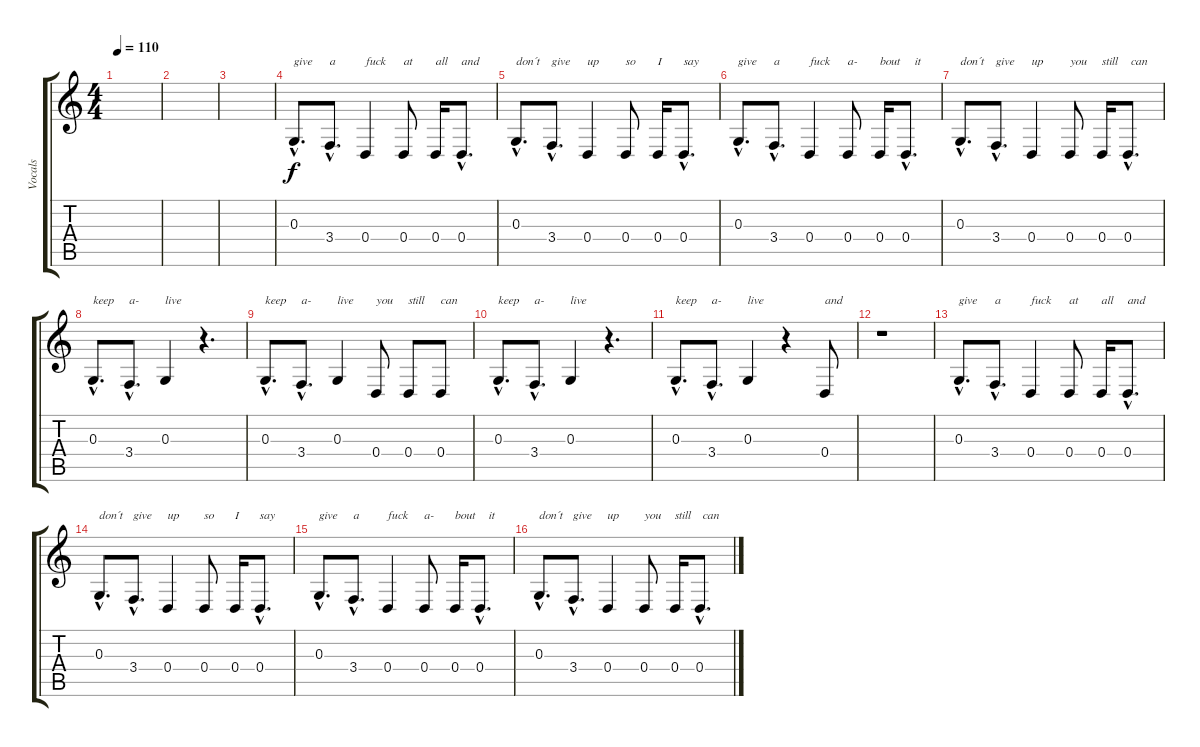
\track ("Vocals" "Vocals") {instrument lead6voice}
\staff {score tabs}
\tuning (E4 B3 G3 D3 A2 D2) {hide}
\ts (4 4)
\tempo 110
\clef g2
\ks c
|
|
|
0.3{hac}.8{d txt "give"} 3.4{hac}.8{d txt "a"} 0.4.4{txt "fuck"} 0.4.8{txt "at"} 0.4.16{txt "all"} 0.4{hac}.8{d txt "and"} |
0.3{hac}.8{d txt "don´t"} 3.4{hac}.8{d txt "give"} 0.4.4{txt "up"} 0.4.8{txt "so"} 0.4.16{txt "I"} 0.4{hac}.8{d txt "say"} |
0.3{hac}.8{d txt "give"} 3.4{hac}.8{d txt "a"} 0.4.4{txt "fuck"} 0.4.8{txt "a-"} 0.4.16{txt "bout"} 0.4{hac}.8{d txt "   it"} |
0.3{hac}.8{d txt "don´t "} 3.4{hac}.8{d txt "give"} 0.4.4{txt "up"} 0.4.8{txt "you"} 0.4.16{txt "still"} 0.4{hac}.8{d txt " can"} |
0.3{hac}.8{d txt "keep"} 3.4{hac}.8{d txt "a-"} 0.3.4{txt "live"} r.4{d} |
0.3{hac}.8{d txt "keep"} 3.4{hac}.8{d txt "a-"} 0.3.4{txt "live"} 0.4.8{txt "you"} 0.4.8{txt "still"} 0.4.8{txt "can"} |
0.3{hac}.8{d txt "keep"} 3.4{hac}.8{d txt "a-"} 0.3.4{txt "live"} r.4{d} |
0.3{hac}.8{d txt "keep"} 3.4{hac}.8{d txt "a-"} 0.3.4{txt "live"} r.4 0.4.8{txt "and"} |
r.1 |
0.3{hac}.8{d txt "give"} 3.4{hac}.8{d txt "a"} 0.4.4{txt "fuck"} 0.4.8{txt "at"} 0.4.16{txt "all"} 0.4{hac}.8{d txt "and"} |
0.3{hac}.8{d txt "don´t"} 3.4{hac}.8{d txt "give"} 0.4.4{txt "up"} 0.4.8{txt "so"} 0.4.16{txt "I"} 0.4{hac}.8{d txt "say"} |
0.3{hac}.8{d txt "give"} 3.4{hac}.8{d txt "a"} 0.4.4{txt "fuck"} 0.4.8{txt "a-"} 0.4.16{txt "bout"} 0.4{hac}.8{d txt "   it"} |
0.3{hac}.8{d txt "don´t "} 3.4{hac}.8{d txt "give"} 0.4.4{txt "up"} 0.4.8{txt "you"} 0.4.16{txt "still"} 0.4{hac}.8{d txt " can"}
